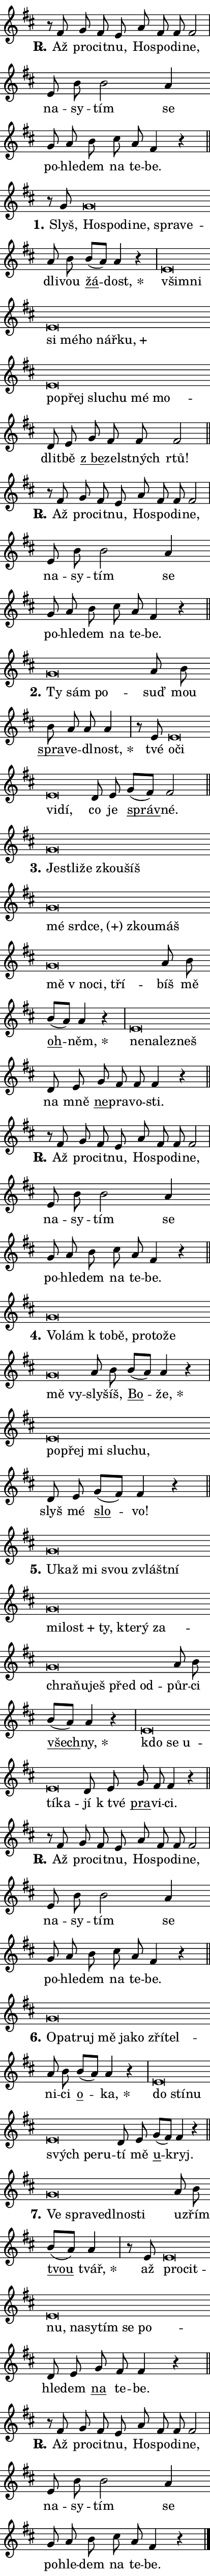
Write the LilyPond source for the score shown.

\version "2.22.1"
\header { tagline = "" }
\paper {
  indent = 0\cm
  top-margin = 0\cm
  right-margin = 0\cm
  bottom-margin = 0\cm
  left-margin = 0\cm
  paper-width = 7\cm
  page-breaking = #ly:one-page-breaking
  system-system-spacing.basic-distance = #11
  score-system-spacing.basic-distance = #11.3
  ragged-last = ##f
}


%% Author: Thomas Morley
%% https://lists.gnu.org/archive/html/lilypond-user/2020-05/msg00002.html
#(define (line-position grob)
"Returns position of @var[grob} in current system:
   @code{'start}, if at first time-step
   @code{'end}, if at last time-step
   @code{'middle} otherwise
"
  (let* ((col (ly:item-get-column grob))
         (ln (ly:grob-object col 'left-neighbor))
         (rn (ly:grob-object col 'right-neighbor))
         (col-to-check-left (if (ly:grob? ln) ln col))
         (col-to-check-right (if (ly:grob? rn) rn col))
         (break-dir-left
           (and
             (ly:grob-property col-to-check-left 'non-musical #f)
             (ly:item-break-dir col-to-check-left)))
         (break-dir-right
           (and
             (ly:grob-property col-to-check-right 'non-musical #f)
             (ly:item-break-dir col-to-check-right))))
        (cond ((eqv? 1 break-dir-left) 'start)
              ((eqv? -1 break-dir-right) 'end)
              (else 'middle))))

#(define (tranparent-at-line-position vctor)
  (lambda (grob)
  "Relying on @code{line-position} select the relevant enry from @var{vctor}.
Used to determine transparency,"
    (case (line-position grob)
      ((end) (not (vector-ref vctor 0)))
      ((middle) (not (vector-ref vctor 1)))
      ((start) (not (vector-ref vctor 2))))))

noteHeadBreakVisibility =
#(define-music-function (break-visibility)(vector?)
"Makes @code{NoteHead}s transparent relying on @var{break-visibility}"
#{
  \override NoteHead.transparent =
    #(tranparent-at-line-position break-visibility)
#})

#(define delete-ledgers-for-transparent-note-heads
  (lambda (grob)
    "Reads whether a @code{NoteHead} is transparent.
If so this @code{NoteHead} is removed from @code{'note-heads} from
@var{grob}, which is supposed to be @code{LedgerLineSpanner}.
As a result ledgers are not printed for this @code{NoteHead}"
    (let* ((nhds-array (ly:grob-object grob 'note-heads))
           (nhds-list
             (if (ly:grob-array? nhds-array)
                 (ly:grob-array->list nhds-array)
                 '()))
           ;; Relies on the transparent-property being done before
           ;; Staff.LedgerLineSpanner.after-line-breaking is executed.
           ;; This is fragile ...
           (to-keep
             (remove
               (lambda (nhd)
                 (ly:grob-property nhd 'transparent #f))
               nhds-list)))
      ;; TODO find a better method to iterate over grob-arrays, similiar
      ;; to filter/remove etc for lists
      ;; For now rebuilt from scratch
      (set! (ly:grob-object grob 'note-heads)  '())
      (for-each
        (lambda (nhd)
          (ly:pointer-group-interface::add-grob grob 'note-heads nhd))
        to-keep))))

hideNotes = {
  \noteHeadBreakVisibility #begin-of-line-visible
}
unHideNotes = {
  \noteHeadBreakVisibility #all-visible
}

% work-around for resetting accidentals
% https://lilypond.org/doc/v2.23/Documentation/notation/displaying-rhythms#unmetered-music
cadenzaMeasure = {
  \cadenzaOff
  \partial 1024 s1024
  \cadenzaOn
}

#(define-markup-command (accent layout props text) (markup?)
  "Underline accented syllable"
  (interpret-markup layout props
    #{\markup \override #'(offset . 4.3) \underline { #text }#}))

responsum = \markup \concat {
  "R" \hspace #-1.05 \path #0.1 #'((moveto 0 0.07) (lineto 0.9 0.8)) \hspace #0.05 "."
}

\layout {
    \context {
        \Staff
        \remove "Time_signature_engraver"
        \override LedgerLineSpanner.after-line-breaking = #delete-ledgers-for-transparent-note-heads
    }
    \context {
        \Voice {
            \override NoteHead.output-attributes = #'((class . "notehead"))
            \override Hairpin.height = #0.55
        }
    }
    \context {
        \Lyrics {
            \override StanzaNumber.output-attributes = #'((class . "stanzanumber"))
            \override LyricSpace.minimum-distance = #0.9
            \override LyricText.font-name = #"TeX Gyre Schola"
            \override LyricText.font-size = 1
            \override StanzaNumber.font-name = #"TeX Gyre Schola Bold"
            \override StanzaNumber.font-size = 1
        }
    }
}

% magnetic-lyrics.ily
%
%   written by
%     Jean Abou Samra <jean@abou-samra.fr>
%     Werner Lemberg <wl@gnu.org>
%
%   adapted by
%     Jiri Hon <jiri.hon@gmail.com>
%
% Version 2022-Apr-15

% https://www.mail-archive.com/lilypond-user@gnu.org/msg149350.html

#(define (Left_hyphen_pointer_engraver context)
   "Collect syllable-hyphen-syllable occurrences in lyrics and store
them in properties.  This engraver only looks to the left.  For
example, if the lyrics input is @code{foo -- bar}, it does the
following.

@itemize @bullet
@item
Set the @code{text} property of the @code{LyricHyphen} grob between
@q{foo} and @q{bar} to @code{foo}.

@item
Set the @code{left-hyphen} property of the @code{LyricText} grob with
text @q{foo} to the @code{LyricHyphen} grob between @q{foo} and
@q{bar}.
@end itemize

Use this auxiliary engraver in combination with the
@code{lyric-@/text::@/apply-@/magnetic-@/offset!} hook."
   (let ((hyphen #f)
         (text #f))
     (make-engraver
      (acknowledgers
       ((lyric-syllable-interface engraver grob source-engraver)
        (set! text grob)))
      (end-acknowledgers
       ((lyric-hyphen-interface engraver grob source-engraver)
        ;(when (not (grob::has-interface grob 'lyric-space-interface))
          (set! hyphen grob)));)
      ((stop-translation-timestep engraver)
       (when (and text hyphen)
         (ly:grob-set-object! text 'left-hyphen hyphen))
       (set! text #f)
       (set! hyphen #f)))))

#(define (lyric-text::apply-magnetic-offset! grob)
   "If the space between two syllables is less than the value in
property @code{LyricText@/.details@/.squash-threshold}, move the right
syllable to the left so that it gets concatenated with the left
syllable.

Use this function as a hook for
@code{LyricText@/.after-@/line-@/breaking} if the
@code{Left_@/hyphen_@/pointer_@/engraver} is active."
   (let ((hyphen (ly:grob-object grob 'left-hyphen #f)))
     (when hyphen
       (let ((left-text (ly:spanner-bound hyphen LEFT)))
         (when (grob::has-interface left-text 'lyric-syllable-interface)
           (let* ((common (ly:grob-common-refpoint grob left-text X))
                  (this-x-ext (ly:grob-extent grob common X))
                  (left-x-ext
                   (begin
                     ;; Trigger magnetism for left-text.
                     (ly:grob-property left-text 'after-line-breaking)
                     (ly:grob-extent left-text common X)))
                  ;; `delta` is the gap width between two syllables.
                  (delta (- (interval-start this-x-ext)
                            (interval-end left-x-ext)))
                  (details (ly:grob-property grob 'details))
                  (threshold (assoc-get 'squash-threshold details 0.2)))
             (when (< delta threshold)
               (let* (;; We have to manipulate the input text so that
                      ;; ligatures crossing syllable boundaries are not
                      ;; disabled.  For languages based on the Latin
                      ;; script this is essentially a beautification.
                      ;; However, for non-Western scripts it can be a
                      ;; necessity.
                      (lt (ly:grob-property left-text 'text))
                      (rt (ly:grob-property grob 'text))
                      (is-space (grob::has-interface hyphen 'lyric-space-interface))
                      (space (if is-space " " ""))
                      (space-markup (grob-interpret-markup grob " "))
                      (space-size (interval-length (ly:stencil-extent space-markup X)))
                      (extra-delta (if is-space space-size 0))
                      ;; Append new syllable.
                      (ltrt-space (if (and (string? lt) (string? rt))
                                (string-append lt space rt)
                                (make-concat-markup (list lt space rt))))
                      ;; Right-align `ltrt` to the right side.
                      (ltrt-space-markup (grob-interpret-markup
                               grob
                               (make-translate-markup
                                (cons (interval-length this-x-ext) 0)
                                (make-right-align-markup ltrt-space)))))
                 (begin
                   ;; Don't print `left-text`.
                   (ly:grob-set-property! left-text 'stencil #f)
                   ;; Set text and stencil (which holds all collected
                   ;; syllables so far) and shift it to the left.
                   (ly:grob-set-property! grob 'text ltrt-space)
                   (ly:grob-set-property! grob 'stencil ltrt-space-markup)
                   (ly:grob-translate-axis! grob (- (- delta extra-delta)) X))))))))))


#(define (lyric-hyphen::displace-bounds-first grob)
   ;; Make very sure this callback isn't triggered too early.
   (let ((left (ly:spanner-bound grob LEFT))
         (right (ly:spanner-bound grob RIGHT)))
     (ly:grob-property left 'after-line-breaking)
     (ly:grob-property right 'after-line-breaking)
     (ly:lyric-hyphen::print grob)))

squashThreshold = #0.4

\layout {
  \context {
    \Lyrics
    \consists #Left_hyphen_pointer_engraver
    \override LyricText.after-line-breaking =
      #lyric-text::apply-magnetic-offset!
    \override LyricHyphen.stencil = #lyric-hyphen::displace-bounds-first
    \override LyricText.details.squash-threshold = \squashThreshold
    \override LyricHyphen.minimum-distance = 0
    \override LyricHyphen.minimum-length = \squashThreshold
  }
}

squash = \override LyricText.details.squash-threshold = 9999
unSquash = \override LyricText.details.squash-threshold = \squashThreshold

left = \override LyricText.self-alignment-X = #LEFT
unLeft = \revert LyricText.self-alignment-X

starOffset = #(lambda (grob) 
                (let ((x_offset (ly:self-alignment-interface::aligned-on-x-parent grob)))
                  (if (= x_offset 0) 0 (+ x_offset 1.2))))

star = #(define-music-function (syllable)(string?)
"Append star separator at the end of a syllable"
#{
  \once \override LyricText.X-offset = #starOffset
  \lyricmode { \markup {
    #syllable
    \override #'((font-name . "TeX Gyre Schola Bold")) \hspace #0.2 \lower #0.65 \larger "*"
  } }
#})

starAccent = #(define-music-function (syllable)(string?)
"Append star separator at the end of a syllable and make accent"
#{
  \once \override LyricText.X-offset = #starOffset
  \lyricmode { \markup {
    \accent #syllable
    \override #'((font-name . "TeX Gyre Schola Bold")) \hspace #0.2 \lower #0.65 \larger "*"
  } }
#})

breath = #(define-music-function (syllable)(string?)
"Append breathing indicator at the end of a syllable"
#{
  \lyricmode { \markup { #syllable "+" } }
#})

optionalBreath = #(define-music-function (syllable)(string?)
"Append optional breathing indicator at the end of a syllable"
#{
  \lyricmode { \markup { #syllable "(+)" } }
#})


\score {
    <<
        \new Voice = "melody" { \cadenzaOn \key d \major \relative { r8 fis' g fis e a fis fis fis2 \cadenzaMeasure \bar "|" e8 b' b2 a4 \bar "" g8 a b cis a fis4 r \cadenzaMeasure \bar "||" \break } }
        \new Lyrics \lyricsto "melody" { \lyricmode { \set stanza = \responsum
Až pro -- cit -- nu, Ho -- spo -- di -- ne, na -- sy -- tím se po -- hle -- dem na te -- be. } }
    >>
    \layout {}
}

\score {
    <<
        \new Voice = "melody" { \cadenzaOn \key d \major \relative { r8 g'8 g\breve*1/16 \hideNotes \breve*1/16 \bar "" \breve*1/16 \bar "" \breve*1/16 \bar "" \breve*1/16 \breve*1/16 \bar "" \unHideNotes a8 b \bar "" b[( a)] a4 r \cadenzaMeasure \bar "|" e\breve*1/16 \hideNotes \breve*1/16 \bar "" \breve*1/16 \bar "" \breve*1/16 \bar "" \breve*1/16 \bar "" \breve*1/16 \bar "" \breve*1/16 \bar "" \breve*1/16 \bar "" \breve*1/16 \bar "" \breve*1/16 \bar "" \breve*1/16 \bar "" \breve*1/16 \breve*1/16 \bar "" \unHideNotes d8 e \bar "" g fis fis fis2 \cadenzaMeasure \bar "||" \break } }
        \new Lyrics \lyricsto "melody" { \lyricmode { \set stanza = "1."
Slyš, \left Ho -- \squash spo -- di -- ne, spra -- ve -- \unLeft \unSquash dli -- vou \markup \accent žá -- \star dost, \left všim -- \squash ni si mé -- ho nář -- \breath "ku," po -- přej slu -- chu mé mo -- \unLeft \unSquash dlit -- bě \markup \accent "z be" -- ze -- lstných rtů! } }
    >>
    \layout {}
}

\score {
    <<
        \new Voice = "melody" { \cadenzaOn \key d \major \relative { r8 fis' g fis e a fis fis fis2 \cadenzaMeasure \bar "|" e8 b' b2 a4 \bar "" g8 a b cis a fis4 r \cadenzaMeasure \bar "||" \break } }
        \new Lyrics \lyricsto "melody" { \lyricmode { \set stanza = \responsum
Až pro -- cit -- nu, Ho -- spo -- di -- ne, na -- sy -- tím se po -- hle -- dem na te -- be. } }
    >>
    \layout {}
}

\score {
    <<
        \new Voice = "melody" { \cadenzaOn \key d \major \relative { g'\breve*1/16 \hideNotes \breve*1/16 \breve*1/16 \bar "" \unHideNotes a8 b \bar "" b a a a4 \cadenzaMeasure \bar "|" r8 e8 e\breve*1/16 \hideNotes \breve*1/16 \bar "" \breve*1/16 \breve*1/16 \bar "" \unHideNotes d8 e \bar "" g[( fis)] fis2 \cadenzaMeasure \bar "||" \break } }
        \new Lyrics \lyricsto "melody" { \lyricmode { \set stanza = "2."
\left Ty \squash sám po -- \unLeft \unSquash suď mou \markup \accent spra -- ve -- dl -- \star nost, tvé \left o -- \squash či vi -- dí, \unLeft \unSquash co je \markup \accent správ -- né. } }
    >>
    \layout {}
}

\score {
    <<
        \new Voice = "melody" { \cadenzaOn \key d \major \relative { g'\breve*1/16 \hideNotes \breve*1/16 \bar "" \breve*1/16 \bar "" \breve*1/16 \bar "" \breve*1/16 \bar "" \breve*1/16 \bar "" \breve*1/16 \bar "" \breve*1/16 \bar "" \breve*1/16 \bar "" \breve*1/16 \bar "" \breve*1/16 \bar "" \breve*1/16 \bar "" \breve*1/16 \breve*1/16 \bar "" \unHideNotes a8 b \bar "" b[( a)] a4 r \cadenzaMeasure \bar "|" e\breve*1/16 \hideNotes \breve*1/16 \bar "" \breve*1/16 \breve*1/16 \bar "" \unHideNotes d8 e \bar "" g fis fis fis4 r \cadenzaMeasure \bar "||" \break } }
        \new Lyrics \lyricsto "melody" { \lyricmode { \set stanza = "3."
\left Je -- \squash stli -- že zkou -- šíš mé srd -- \optionalBreath ce, zkou -- máš mě "v no" -- ci, tří -- \unLeft \unSquash bíš mě \markup \accent oh -- \star něm, \left ne -- \squash na -- lez -- neš \unLeft \unSquash na mně \markup \accent ne -- pra -- vo -- sti. } }
    >>
    \layout {}
}

\score {
    <<
        \new Voice = "melody" { \cadenzaOn \key d \major \relative { r8 fis' g fis e a fis fis fis2 \cadenzaMeasure \bar "|" e8 b' b2 a4 \bar "" g8 a b cis a fis4 r \cadenzaMeasure \bar "||" \break } }
        \new Lyrics \lyricsto "melody" { \lyricmode { \set stanza = \responsum
Až pro -- cit -- nu, Ho -- spo -- di -- ne, na -- sy -- tím se po -- hle -- dem na te -- be. } }
    >>
    \layout {}
}

\score {
    <<
        \new Voice = "melody" { \cadenzaOn \key d \major \relative { g'\breve*1/16 \hideNotes \breve*1/16 \bar "" \breve*1/16 \bar "" \breve*1/16 \bar "" \breve*1/16 \bar "" \breve*1/16 \bar "" \breve*1/16 \bar "" \breve*1/16 \breve*1/16 \bar "" \unHideNotes a8 b \bar "" b[( a)] a4 r \cadenzaMeasure \bar "|" e\breve*1/16 \hideNotes \breve*1/16 \bar "" \breve*1/16 \bar "" \breve*1/16 \breve*1/16 \bar "" \unHideNotes d8 e \bar "" g[( fis)] fis4 r \cadenzaMeasure \bar "||" \break } }
        \new Lyrics \lyricsto "melody" { \lyricmode { \set stanza = "4."
\left Vo -- \squash lám "k to" -- bě, pro -- to -- že mě vy -- \unLeft \unSquash sly -- šíš, \markup \accent Bo -- \star že, \left po -- \squash přej mi slu -- chu, \unLeft \unSquash slyš mé \markup \accent slo -- vo! } }
    >>
    \layout {}
}

\score {
    <<
        \new Voice = "melody" { \cadenzaOn \key d \major \relative { g'\breve*1/16 \hideNotes \breve*1/16 \bar "" \breve*1/16 \bar "" \breve*1/16 \bar "" \breve*1/16 \bar "" \breve*1/16 \bar "" \breve*1/16 \bar "" \breve*1/16 \bar "" \breve*1/16 \bar "" \breve*1/16 \bar "" \breve*1/16 \bar "" \breve*1/16 \bar "" \breve*1/16 \bar "" \breve*1/16 \bar "" \breve*1/16 \bar "" \breve*1/16 \breve*1/16 \bar "" \unHideNotes a8 b \bar "" b[( a)] a4 r \cadenzaMeasure \bar "|" e\breve*1/16 \hideNotes \breve*1/16 \bar "" \breve*1/16 \bar "" \breve*1/16 \breve*1/16 \bar "" \unHideNotes d8 e \bar "" g fis fis4 r \cadenzaMeasure \bar "||" \break } }
        \new Lyrics \lyricsto "melody" { \lyricmode { \set stanza = "5."
\left U -- \squash kaž mi svou zvlášt -- ní mi -- \breath "lost" ty, kte -- rý za -- chra -- ňu -- ješ před od -- \unLeft \unSquash půr -- ci \markup \accent všech -- \star ny, \left kdo \squash se u -- tí -- ka -- \unLeft \unSquash jí "k tvé" \markup \accent pra -- vi -- ci. } }
    >>
    \layout {}
}

\score {
    <<
        \new Voice = "melody" { \cadenzaOn \key d \major \relative { r8 fis' g fis e a fis fis fis2 \cadenzaMeasure \bar "|" e8 b' b2 a4 \bar "" g8 a b cis a fis4 r \cadenzaMeasure \bar "||" \break } }
        \new Lyrics \lyricsto "melody" { \lyricmode { \set stanza = \responsum
Až pro -- cit -- nu, Ho -- spo -- di -- ne, na -- sy -- tím se po -- hle -- dem na te -- be. } }
    >>
    \layout {}
}

\score {
    <<
        \new Voice = "melody" { \cadenzaOn \key d \major \relative { g'\breve*1/16 \hideNotes \breve*1/16 \bar "" \breve*1/16 \bar "" \breve*1/16 \bar "" \breve*1/16 \bar "" \breve*1/16 \bar "" \breve*1/16 \breve*1/16 \bar "" \unHideNotes a8 b \bar "" b[( a)] a4 r \cadenzaMeasure \bar "|" e\breve*1/16 \hideNotes \breve*1/16 \bar "" \breve*1/16 \bar "" \breve*1/16 \bar "" \breve*1/16 \breve*1/16 \bar "" \unHideNotes d8 e \bar "" g[( fis)] fis4 r \cadenzaMeasure \bar "||" \break } }
        \new Lyrics \lyricsto "melody" { \lyricmode { \set stanza = "6."
\left O -- \squash pa -- truj mě ja -- ko zří -- tel -- \unLeft \unSquash ni -- ci \markup \accent o -- \star ka, \left do \squash stí -- nu svých pe -- ru -- \unLeft \unSquash tí mě \markup \accent u -- kryj. } }
    >>
    \layout {}
}

\score {
    <<
        \new Voice = "melody" { \cadenzaOn \key d \major \relative { g'\breve*1/16 \hideNotes \breve*1/16 \bar "" \breve*1/16 \bar "" \breve*1/16 \bar "" \breve*1/16 \breve*1/16 \bar "" \unHideNotes a8 b \bar "" b[( a)] a4 \cadenzaMeasure \bar "|" r8 e8 e\breve*1/16 \hideNotes \breve*1/16 \bar "" \breve*1/16 \bar "" \breve*1/16 \bar "" \breve*1/16 \bar "" \breve*1/16 \bar "" \breve*1/16 \breve*1/16 \bar "" \unHideNotes d8 e \bar "" g fis fis4 r \cadenzaMeasure \bar "||" \break } }
        \new Lyrics \lyricsto "melody" { \lyricmode { \set stanza = "7."
\left Ve \squash spra -- ve -- dl -- no -- sti \unLeft \unSquash u -- zřím \markup \accent tvou \star tvář, až \left pro -- \squash cit -- nu, na -- sy -- tím se po -- \unLeft \unSquash hle -- dem \markup \accent na te -- be. } }
    >>
    \layout {}
}

\score {
    <<
        \new Voice = "melody" { \cadenzaOn \key d \major \relative { r8 fis' g fis e a fis fis fis2 \cadenzaMeasure \bar "|" e8 b' b2 a4 \bar "" g8 a b cis a fis4 r \cadenzaMeasure \bar "||" \break } \bar "|." }
        \new Lyrics \lyricsto "melody" { \lyricmode { \set stanza = \responsum
Až pro -- cit -- nu, Ho -- spo -- di -- ne, na -- sy -- tím se po -- hle -- dem na te -- be. } }
    >>
    \layout {}
}
